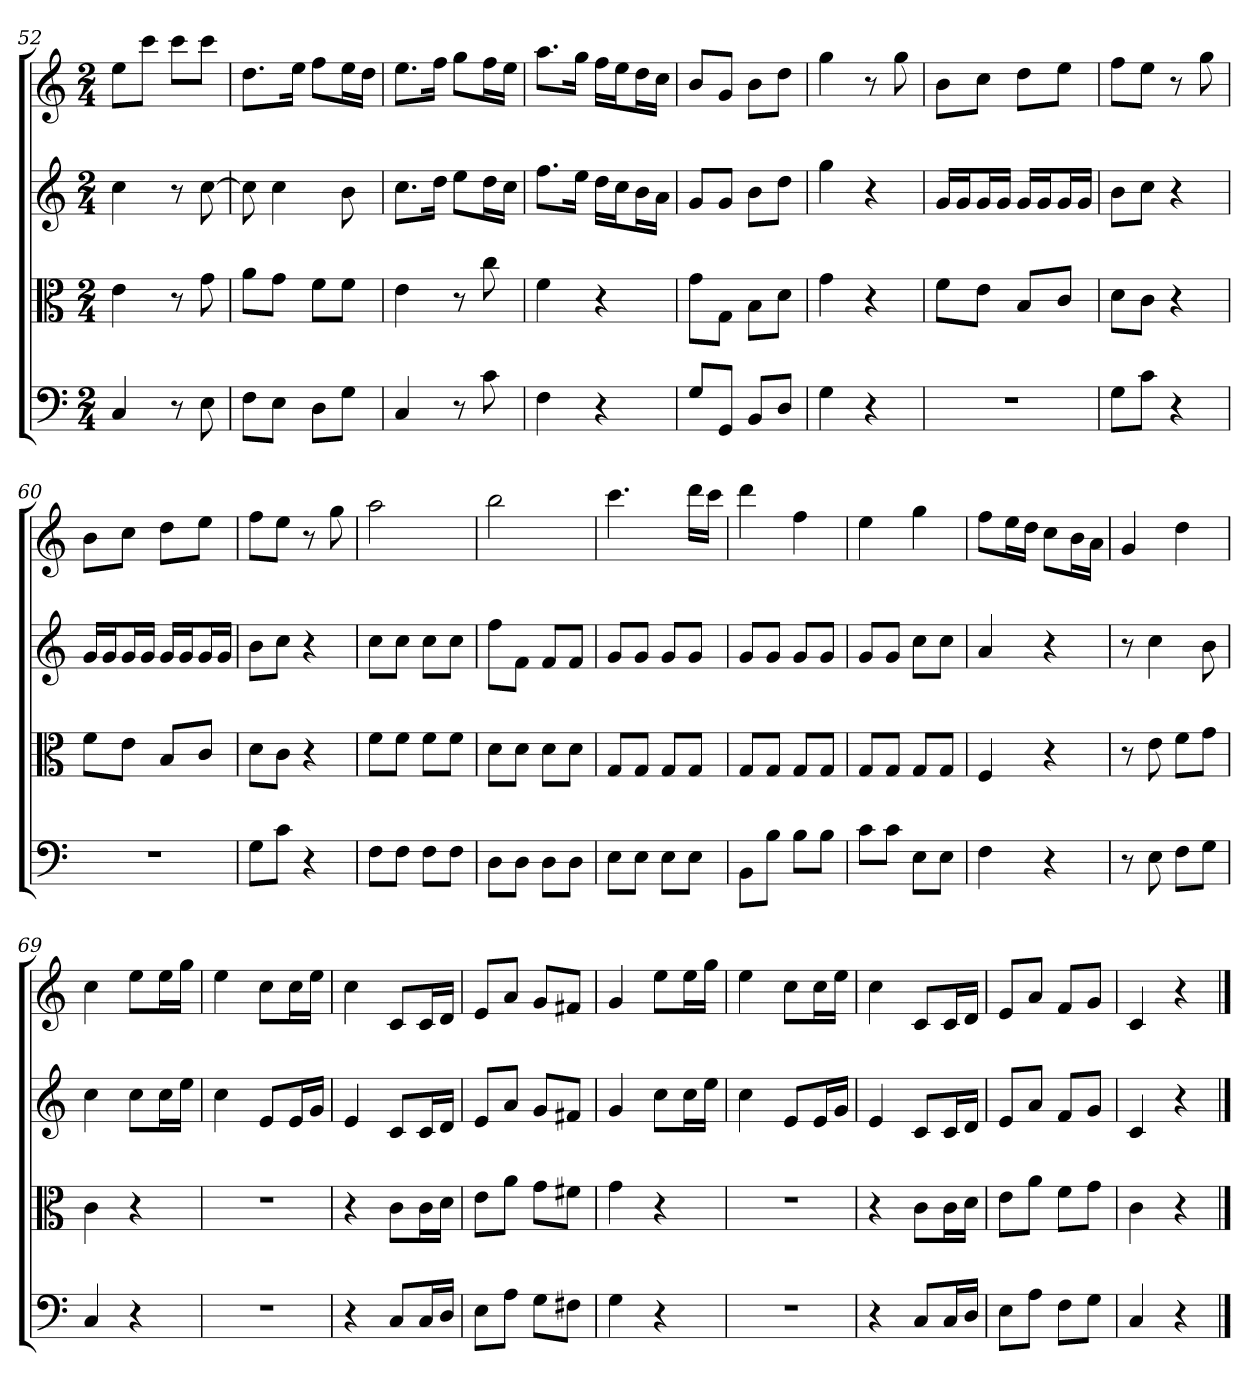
**kern	**kern	**kern	**kern
*part4	*part3	*part2	*part1
*staff4	*staff3	*staff2	*staff1
*clefF4	*clefC3	*clefG2	*clefG2
*k[]	*k[]	*k[]	*k[]
*C:	*C:	*C:	*C:
*M2/4	*M2/4	*M2/4	*M2/4
=52	=52	=52	=52
4C	4e	4cc	8ee\L
.	.	.	8ccc\J
8r	8r	8r	8ccc\L
8E	8g	[8cc	8ccc\J
=53	=53	=53	=53
8F\L	8a\L	8cc]	8.dd\L
8E\J	8g\J	4cc	.
.	.	.	16ee\Jk
8D\L	8f\L	.	8ff\L
8G\J	8f\J	8b	16ee\L
.	.	.	16dd\JJ
=54	=54	=54	=54
4C	4e	8.cc\L	8.ee\L
.	.	16dd\Jk	16ff\Jk
8r	8r	8ee\L	8gg\L
8c	8cc	16dd\L	16ff\L
.	.	16cc\JJ	16ee\JJ
=55	=55	=55	=55
4F	4f	8.ff\L	8.aa\L
.	.	16ee\Jk	16gg\Jk
4r	4r	16dd\LL	16ff\LL
.	.	16cc\J	16ee\J
.	.	16b\L	16dd\L
.	.	16a\JJ	16cc\JJ
=56	=56	=56	=56
8G/L	8g\L	8g/L	8b/L
8GG/J	8G\J	8g/J	8g/J
8BB/L	8B\L	8b\L	8b\L
8D/J	8d\J	8dd\J	8dd\J
=57	=57	=57	=57
4G	4g	4gg	4gg
4r	4r	4r	8r
.	.	.	8gg
=58	=58	=58	=58
2r	8f\L	16g/LL	8b\L
.	.	16g/J	.
.	8e\J	16g/L	8cc\J
.	.	16g/JJ	.
.	8B/L	16g/LL	8dd\L
.	.	16g/J	.
.	8c/J	16g/L	8ee\J
.	.	16g/JJ	.
=59	=59	=59	=59
8G\L	8d\L	8b\L	8ff\L
8c\J	8c\J	8cc\J	8ee\J
4r	4r	4r	8r
.	.	.	8gg
=60	=60	=60	=60
2r	8f\L	16g/LL	8b\L
.	.	16g/J	.
.	8e\J	16g/L	8cc\J
.	.	16g/JJ	.
.	8B/L	16g/LL	8dd\L
.	.	16g/J	.
.	8c/J	16g/L	8ee\J
.	.	16g/JJ	.
=61	=61	=61	=61
8G\L	8d\L	8b\L	8ff\L
8c\J	8c\J	8cc\J	8ee\J
4r	4r	4r	8r
.	.	.	8gg
=62	=62	=62	=62
8F\L	8f\L	8cc\L	2aa
8F\J	8f\J	8cc\J	.
8F\L	8f\L	8cc\L	.
8F\J	8f\J	8cc\J	.
=63	=63	=63	=63
8D\L	8d\L	8ff\L	2bb
8D\J	8d\J	8f\J	.
8D\L	8d\L	8f/L	.
8D\J	8d\J	8f/J	.
=64	=64	=64	=64
8E\L	8G/L	8g/L	4.ccc
8E\J	8G/J	8g/J	.
8E\L	8G/L	8g/L	.
8E\J	8G/J	8g/J	16ddd\LL
.	.	.	16ccc\JJ
=65	=65	=65	=65
8BB\L	8G/L	8g/L	4ddd
8B\J	8G/J	8g/J	.
8B\L	8G/L	8g/L	4ff
8B\J	8G/J	8g/J	.
=66	=66	=66	=66
8c\L	8G/L	8g/L	4ee
8c\J	8G/J	8g/J	.
8E\L	8G/L	8cc\L	4gg
8E\J	8G/J	8cc\J	.
=67	=67	=67	=67
4F	4F	4a	8ff\L
.	.	.	16ee\L
.	.	.	16dd\JJ
4r	4r	4r	8cc\L
.	.	.	16b\L
.	.	.	16a\JJ
=68	=68	=68	=68
8r	8r	8r	4g
8E	8e	4cc	.
8F\L	8f\L	.	4dd
8G\J	8g\J	8b	.
=69	=69	=69	=69
4C	4c	4cc	4cc
4r	4r	8cc\L	8ee\L
.	.	16cc\L	16ee\L
.	.	16ee\JJ	16gg\JJ
=70	=70	=70	=70
2r	2r	4cc	4ee
.	.	8e/L	8cc\L
.	.	16e/L	16cc\L
.	.	16g/JJ	16ee\JJ
=71	=71	=71	=71
4r	4r	4e	4cc
8C/L	8c\L	8c/L	8c/L
16C/L	16c\L	16c/L	16c/L
16D/JJ	16d\JJ	16d/JJ	16d/JJ
=72	=72	=72	=72
8E\L	8e\L	8e/L	8e/L
8A\J	8a\J	8a/J	8a/J
8G\L	8g\L	8g/L	8g/L
8F#X\J	8f#X\J	8f#X/J	8f#X/J
=73	=73	=73	=73
4G	4g	4g	4g
4r	4r	8cc\L	8ee\L
.	.	16cc\L	16ee\L
.	.	16ee\JJ	16gg\JJ
=74	=74	=74	=74
2r	2r	4cc	4ee
.	.	8e/L	8cc\L
.	.	16e/L	16cc\L
.	.	16g/JJ	16ee\JJ
=75	=75	=75	=75
4r	4r	4e	4cc
8C/L	8c\L	8c/L	8c/L
16C/L	16c\L	16c/L	16c/L
16D/JJ	16d\JJ	16d/JJ	16d/JJ
=76	=76	=76	=76
8E\L	8e\L	8e/L	8e/L
8A\J	8a\J	8a/J	8a/J
8F\L	8f\L	8f/L	8f/L
8G\J	8g\J	8g/J	8g/J
=77	=77	=77	=77
4C	4c	4c	4c
4r	4r	4r	4r
==	==	==	==
*-	*-	*-	*-
